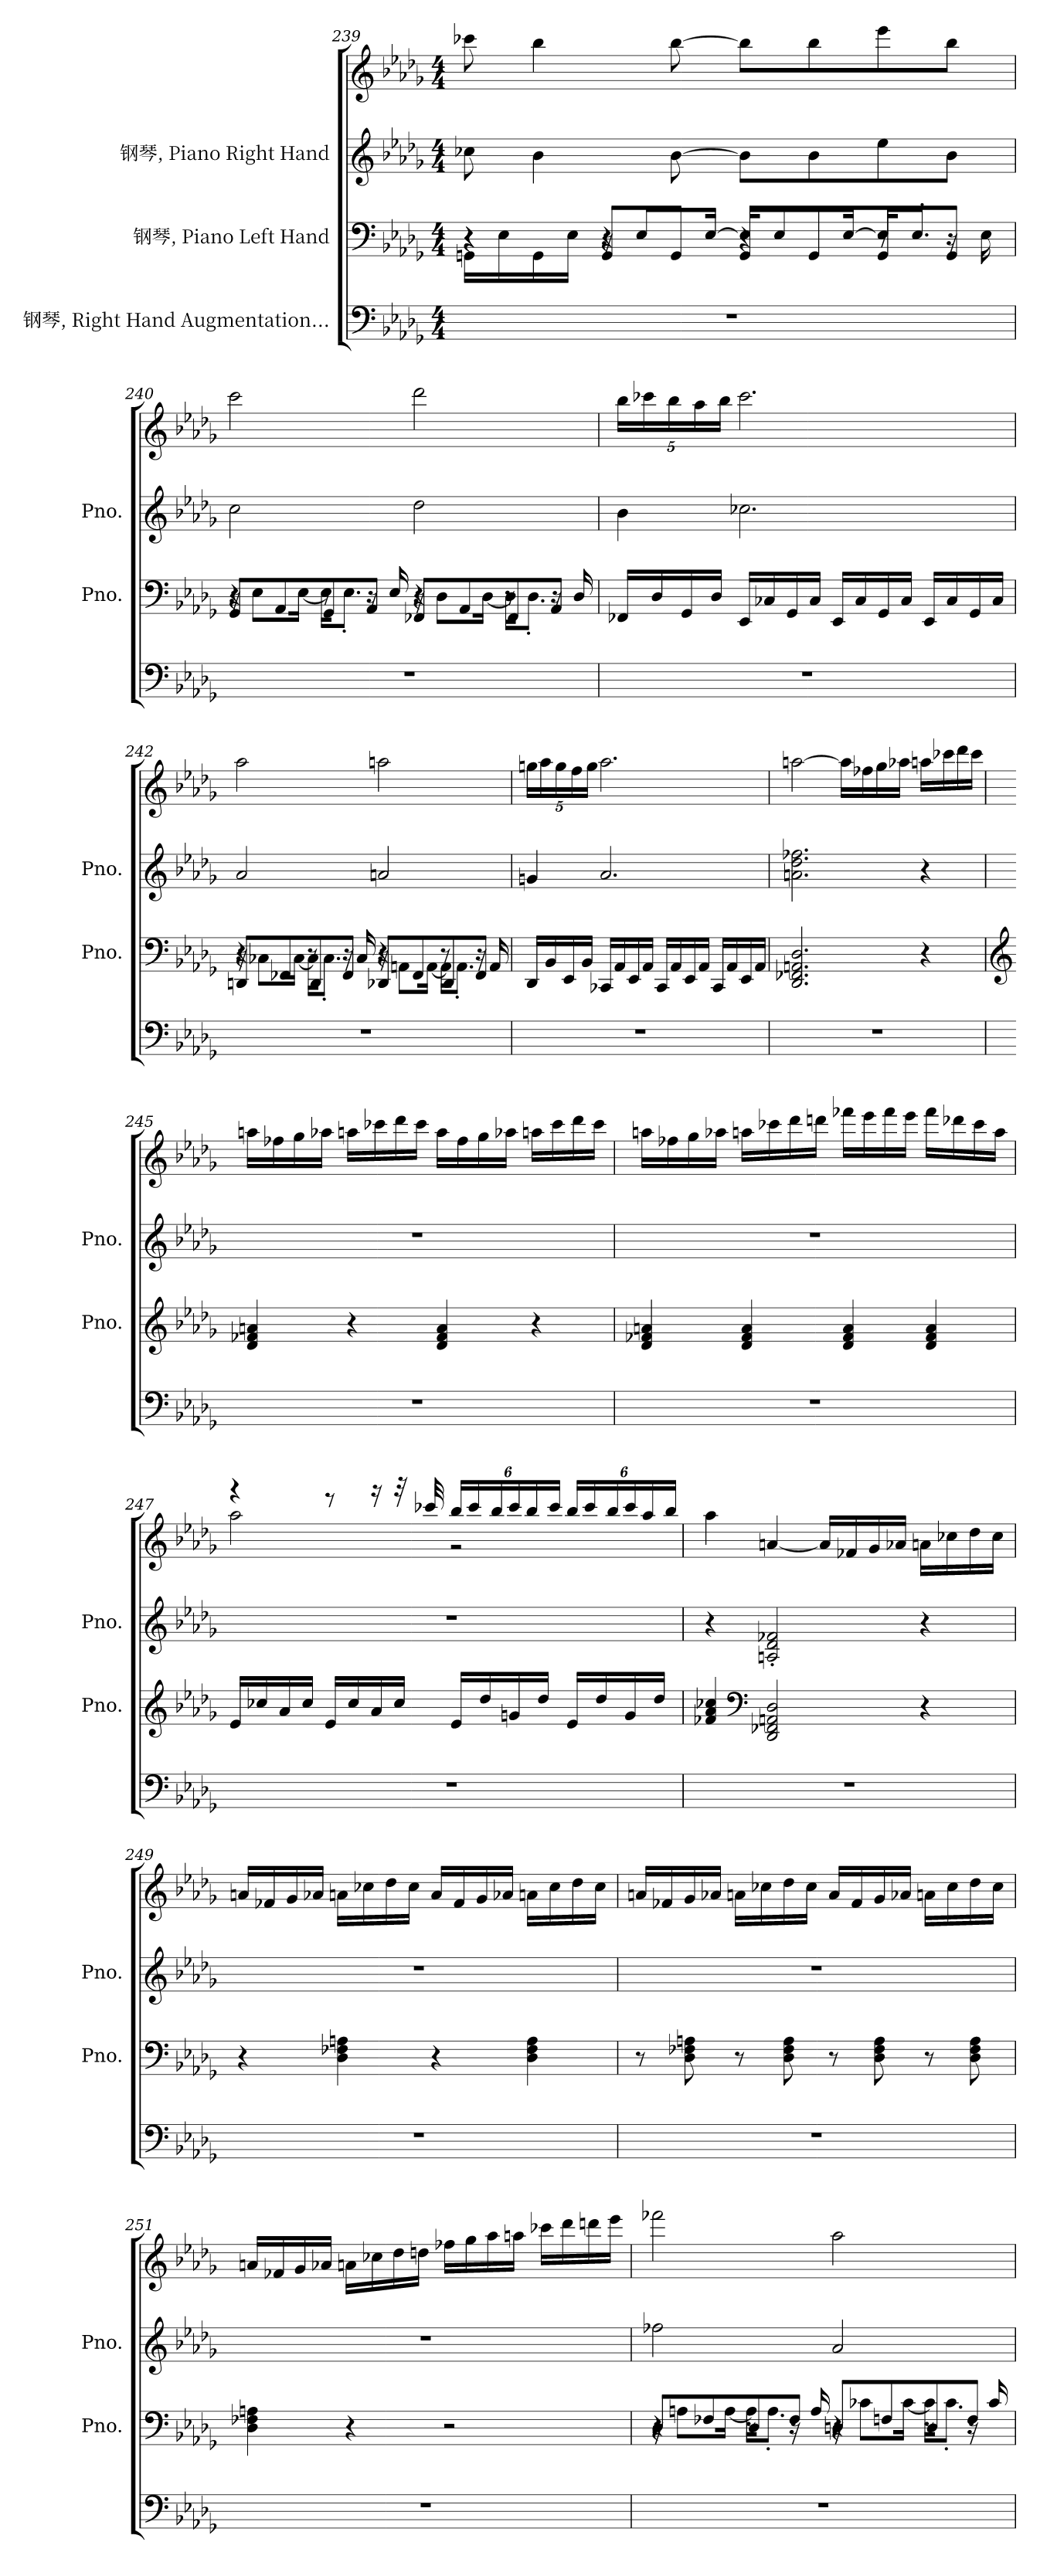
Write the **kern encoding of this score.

**kern	**kern	**kern	**kern
*part3	*part2	*part1	*part1
*staff4	*staff3	*staff2	*staff1
*I"钢琴, Right Hand Augmentation...	*I"钢琴, Piano Left Hand	*I"钢琴, Piano Right Hand	*
*	*I'Pno.	*I'Pno.	*
*clefF4	*clefF4	*clefG2	*clefG2
*k[b-e-a-d-g-]	*k[b-e-a-d-g-]	*k[b-e-a-d-g-]	*k[b-e-a-d-g-]
*M4/4	*M4/4	*M4/4	*M4/4
=239	=239	=239	=239
*	*^	*	*
*	*	*^	*	*
1r	4r	16GGn\LL	4r	8cc-X\	8ccc-X\
.	.	16E-\	.	.	.
.	.	16GG\	.	4b-\	4bb-\
.	.	16E-\JJ	.	.	.
.	16r	4r	8GG/L	.	.
.	8E-/L	.	.	.	.
.	.	.	8GG/J	[8b-\	[8bb-\
.	[16E-/Jk	.	.	.	.
.	16E-/KL]	4r	8GG/L	8b-\L]	8bb-\L]
.	8E-/	.	.	.	.
.	.	.	8GG/	8b-\	8bb-\
.	[16E-/Jk	.	.	.	.
.	16E-/KL]	8r	8GG/	8ee-\	8eee-\
.	8.E-'/J	.	.	.	.
.	.	16r	8GG/J	8b-\J	8bb-\J
.	.	16E-\	.	.	.
!!LO:LB:g=z
=240	=240	=240	=240	=240	=240
1r	4r	16r	8GG-/L	2cc\	2ccc\
.	.	8E-\L	.	.	.
.	.	.	8AA-/	.	.
.	.	[16E-\Jk	.	.	.
.	8r	16E-\KL]	8GG-/	.	.
.	.	8.E-'\J	.	.	.
.	16r	.	8AA-/J	.	.
.	16E-/	.	.	.	.
.	4r	16r	8FF-X/L	2dd-\	2ddd-\
.	.	8D-\L	.	.	.
.	.	.	8AA-/	.	.
.	.	[16D-\Jk	.	.	.
.	8r	16D-\KL]	8FF-/	.	.
.	.	8.D-'\J	.	.	.
.	16r	.	8AA-/J	.	.
.	16D-/	.	.	.	.
*	*v	*v	*v	*	*
=241	=241	=241	=241
*	*	*	*Xbrackettup
1r	16FF-X/LL	4b-\	20bb-\LL
.	.	.	20ccc-X\
.	16D-/	.	.
.	.	.	20bb-\
.	16GG-/	.	.
.	.	.	20aa-\
.	16D-/JJ	.	.
.	.	.	20bb-\JJ
.	16EE-/LL	2.cc-X\	2.ccc-\
.	16C-X/	.	.
.	16GG-/	.	.
.	16C-/JJ	.	.
.	16EE-/LL	.	.
.	16C-/	.	.
.	16GG-/	.	.
.	16C-/JJ	.	.
.	16EE-/LL	.	.
.	16C-/	.	.
.	16GG-/	.	.
.	16C-/JJ	.	.
!!LO:PB:g=z
=242	=242	=242	=242
*	*^	*	*
*	*	*^	*	*
1r	4r	16r	8DDn/L	2a-/	2aa-\
.	.	8C-X\L	.	.	.
.	.	.	8FF-X/	.	.
.	.	[16C-\Jk	.	.	.
.	8r	16C-\KL]	8DD/	.	.
.	.	8.C-'\J	.	.	.
.	16r	.	8FF-/J	.	.
.	16C-/	.	.	.	.
.	4r	16r	8DD-X/L	2an/	2aan\
.	.	8AAn\L	.	.	.
.	.	.	8FF-/	.	.
.	.	[16AA\Jk	.	.	.
.	8r	16AA\KL]	8DD-/	.	.
.	.	8.AA'\J	.	.	.
.	16r	.	8FF-/J	.	.
.	16AA/	.	.	.	.
*	*v	*v	*v	*	*
=243	=243	=243	=243
*	*	*	*MM171
1r	16DD-/LL	4gn/	20ggn\LL
.	.	.	20aa-\
.	16BB-/	.	.
.	.	.	20gg\
.	16EE-/	.	.
.	.	.	20ff\
.	16BB-/JJ	.	.
.	.	.	20gg\JJ
.	16CC-X/LL	2.a-/	2.aa-\
.	16AA-/	.	.
.	16EE-/	.	.
.	16AA-/JJ	.	.
.	16CC-/LL	.	.
.	16AA-/	.	.
.	16EE-/	.	.
.	16AA-/JJ	.	.
.	16CC-/LL	.	.
.	16AA-/	.	.
.	16EE-/	.	.
.	16AA-/JJ	.	.
!!LO:LB:g=z
=244	=244	=244	=244
1r	2.DD-/ 2.FF-X/ 2.AAn/ 2.D-/	2.an\ 2.dd-\ 2.ff-X\	[2aan\
.	.	.	16aa\LL]
.	.	.	16ff-X\
.	.	.	16gg-\
.	.	.	16aa-X\JJ
.	4r	4r	16aan\LL
.	.	.	16ccc-X\
.	.	.	16ddd-\
.	.	.	16ccc-\JJ
=245	=245	=245	=245
*	*clefG2	*	*
1r	4d-/ 4f-X/ 4an/	1r	16aan\LL
.	.	.	16ff-X\
.	.	.	16gg-\
.	.	.	16aa-X\JJ
.	4r	.	16aan\LL
.	.	.	16ccc-X\
.	.	.	16ddd-\
.	.	.	16ccc-\JJ
.	4d-/ 4f-/ 4a/	.	16aa\LL
.	.	.	16ff-\
.	.	.	16gg-\
.	.	.	16aa-X\JJ
.	4r	.	16aan\LL
.	.	.	16ccc-\
.	.	.	16ddd-\
.	.	.	16ccc-\JJ
!!LO:LB:g=z
=246	=246	=246	=246
*	*	*	*MM172
1r	4d-/ 4f-X/ 4an/	1r	16aan\LL
.	.	.	16ff-X\
.	.	.	16gg-\
.	.	.	16aa-X\JJ
.	4d-/ 4f-/ 4a/	.	16aan\LL
.	.	.	16ccc-X\
.	.	.	16ddd-\
.	.	.	16dddn\JJ
.	4d-/ 4f-/ 4a/	.	16fff-X\LL
.	.	.	16eee-\
.	.	.	16fff-\
.	.	.	16eee-\JJ
.	4d-/ 4f-/ 4a/	.	16fff-\LL
.	.	.	16ddd-X\
.	.	.	16ccc-\
.	.	.	16aa\JJ
!!LO:PB:g=z
=247	=247	=247	=247
*	*	*	*^
1r	16e-/LL	1r	4r	2aa-\
.	16cc-X/	.	.	.
.	16a-/	.	.	.
.	16cc-/JJ	.	.	.
.	16e-/LL	.	8r	.
.	16cc-/	.	.	.
.	16a-/	.	16r	.
.	16cc-/JJ	.	32r	.
.	.	.	32ccc-X/	.
*	*	*	*MM170	*
.	16e-/LL	.	24bb-/LL	2r
.	.	.	24ccc-/	.
.	16dd-/	.	.	.
.	.	.	24bb-/	.
.	16gn/	.	24ccc-/	.
.	.	.	24bb-/	.
.	16dd-/JJ	.	.	.
.	.	.	24ccc-/JJ	.
.	16e-/LL	.	24bb-/LL	.
.	.	.	24ccc-/	.
.	16dd-/	.	.	.
.	.	.	24bb-/	.
.	16g/	.	24ccc-/	.
.	.	.	24aa-/	.
.	16dd-/JJ	.	.	.
.	.	.	24bb-/JJ	.
*	*	*	*v	*v
!!LO:LB:g=z
=248	=248	=248	=248
*	*	*	*MM172
1r	4f-X/ 4a-/ 4cc-X/	4r	4aa-\
*	*clefF4	*	*
.	2DD-/ 2FF-X/ 2AAn/ 2D-/	2An/' 2d-/' 2f-X/'	[4an/
.	.	.	16a/LL]
.	.	.	16f-X/
.	.	.	16g-/
.	.	.	16a-X/JJ
.	4r	4r	16an\LL
.	.	.	16cc-X\
.	.	.	16dd-\
.	.	.	16cc-\JJ
=249	=249	=249	=249
1r	4r	1r	16an/LL
.	.	.	16f-X/
.	.	.	16g-/
.	.	.	16a-X/JJ
.	4D-\ 4F-X\ 4An\	.	16an\LL
.	.	.	16cc-X\
.	.	.	16dd-\
.	.	.	16cc-\JJ
*	*	*	*MM173
.	4r	.	16a/LL
.	.	.	16f-/
.	.	.	16g-/
.	.	.	16a-X/JJ
.	4D-\ 4F-\ 4A\	.	16an\LL
.	.	.	16cc-\
.	.	.	16dd-\
.	.	.	16cc-\JJ
!!LO:LB:g=z
=250	=250	=250	=250
*	*	*	*MM175
1r	8r	1r	16an/LL
.	.	.	16f-X/
.	8D-\ 8F-X\ 8An\	.	16g-/
.	.	.	16a-X/JJ
.	8r	.	16an\LL
.	.	.	16cc-X\
.	8D-\ 8F-\ 8A\	.	16dd-\
.	.	.	16cc-\JJ
*	*	*	*MM176
.	8r	.	16a/LL
.	.	.	16f-/
.	8D-\ 8F-\ 8A\	.	16g-/
.	.	.	16a-X/JJ
.	8r	.	16an\LL
.	.	.	16cc-\
.	8D-\ 8F-\ 8A\	.	16dd-\
.	.	.	16cc-\JJ
!!LO:PB:g=z
=251	=251	=251	=251
1r	4D-\ 4F-X\ 4An\	1r	16an/LL
.	.	.	16f-X/
.	.	.	16g-/
.	.	.	16a-X/JJ
.	4r	.	16an\LL
.	.	.	16cc-X\
.	.	.	16dd-\
.	.	.	16ddn\JJ
.	2r	.	16ff-X\LL
.	.	.	16gg-\
.	.	.	16aa-\
.	.	.	16aan\JJ
.	.	.	16ccc-X\LL
.	.	.	16ddd-\
.	.	.	16dddn\
.	.	.	16eee-\JJ
!!LO:LB:g=z
=252	=252	=252	=252
*	*^	*	*
*	*	*^	*	*
1r	4r	16r	8D-/L	2ff-X\	2fff-X\
.	.	8An\L	.	.	.
.	.	.	8F-X/	.	.
.	.	[16A\Jk	.	.	.
.	8r	16A\KL]	8D-/	.	.
.	.	8.A'\J	.	.	.
.	16r	.	8F-/J	.	.
.	16A/	.	.	.	.
.	4r	16r	8Dn/L	2a-/	2aa-\
.	.	8c-X\L	.	.	.
.	.	.	8Fn/	.	.
.	.	[16c-\Jk	.	.	.
.	8r	16c-\KL]	8D/	.	.
.	.	8.c-'\J	.	.	.
.	16r	.	8F/J	.	.
.	16c-/	.	.	.	.
*	*v	*v	*v	*	*
=	=	=	=
*-	*-	*-	*-
